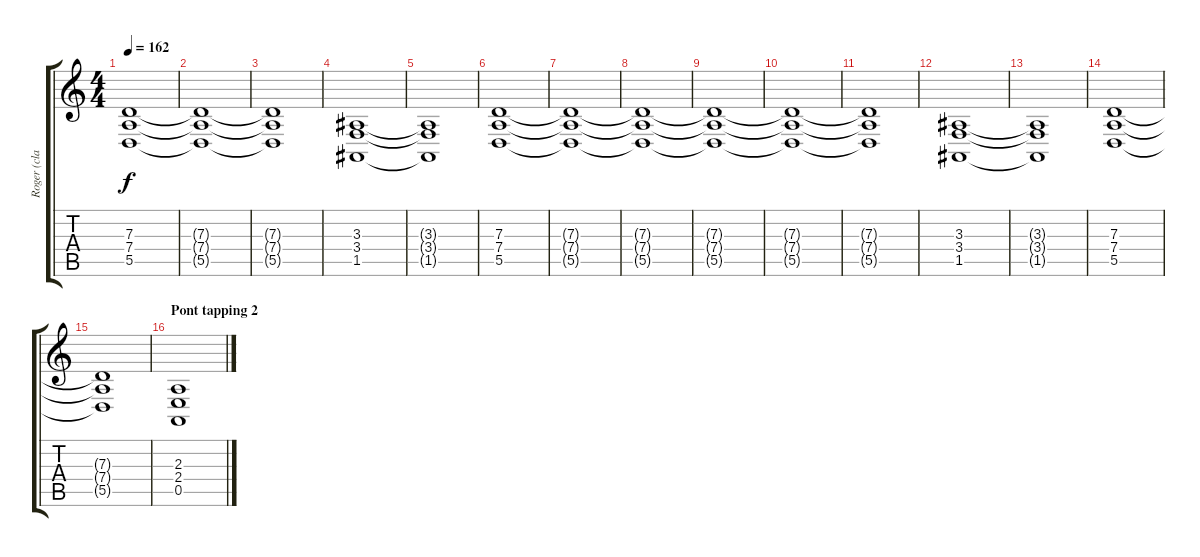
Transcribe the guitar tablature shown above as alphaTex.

\track ("Roger (clavier)" "Roger (cla") {instrument stringensemble1}
\staff {score tabs}
\tuning (E4 B3 G3 D3 A2 E2) {hide}
\ts (4 4)
\tempo 162
\clef g2
\ks c
(7.3{t} 7.4{t} 5.5{t}).1{dy f} |
(7.3{t} 7.4{t} 5.5{t}).1 |
(7.3{t} 7.4{t} 5.5{t}).1 |
(3.3 3.4 1.5).1 |
(3.3{t} 3.4{t} 1.5{t}).1 |
(7.3 7.4 5.5).1 |
(7.3{t} 7.4{t} 5.5{t}).1 |
(7.3{t} 7.4{t} 5.5{t}).1 |
(7.3{t} 7.4{t} 5.5{t}).1 |
(7.3{t} 7.4{t} 5.5{t}).1 |
(7.3{t} 7.4{t} 5.5{t}).1 |
(3.3 3.4 1.5).1 |
(3.3{t} 3.4{t} 1.5{t}).1 |
(7.3 7.4 5.5).1 |
(7.3{t} 7.4{t} 5.5{t}).1 |
\section ("" "Pont tapping 2")
(2.3 2.4 0.5).1
